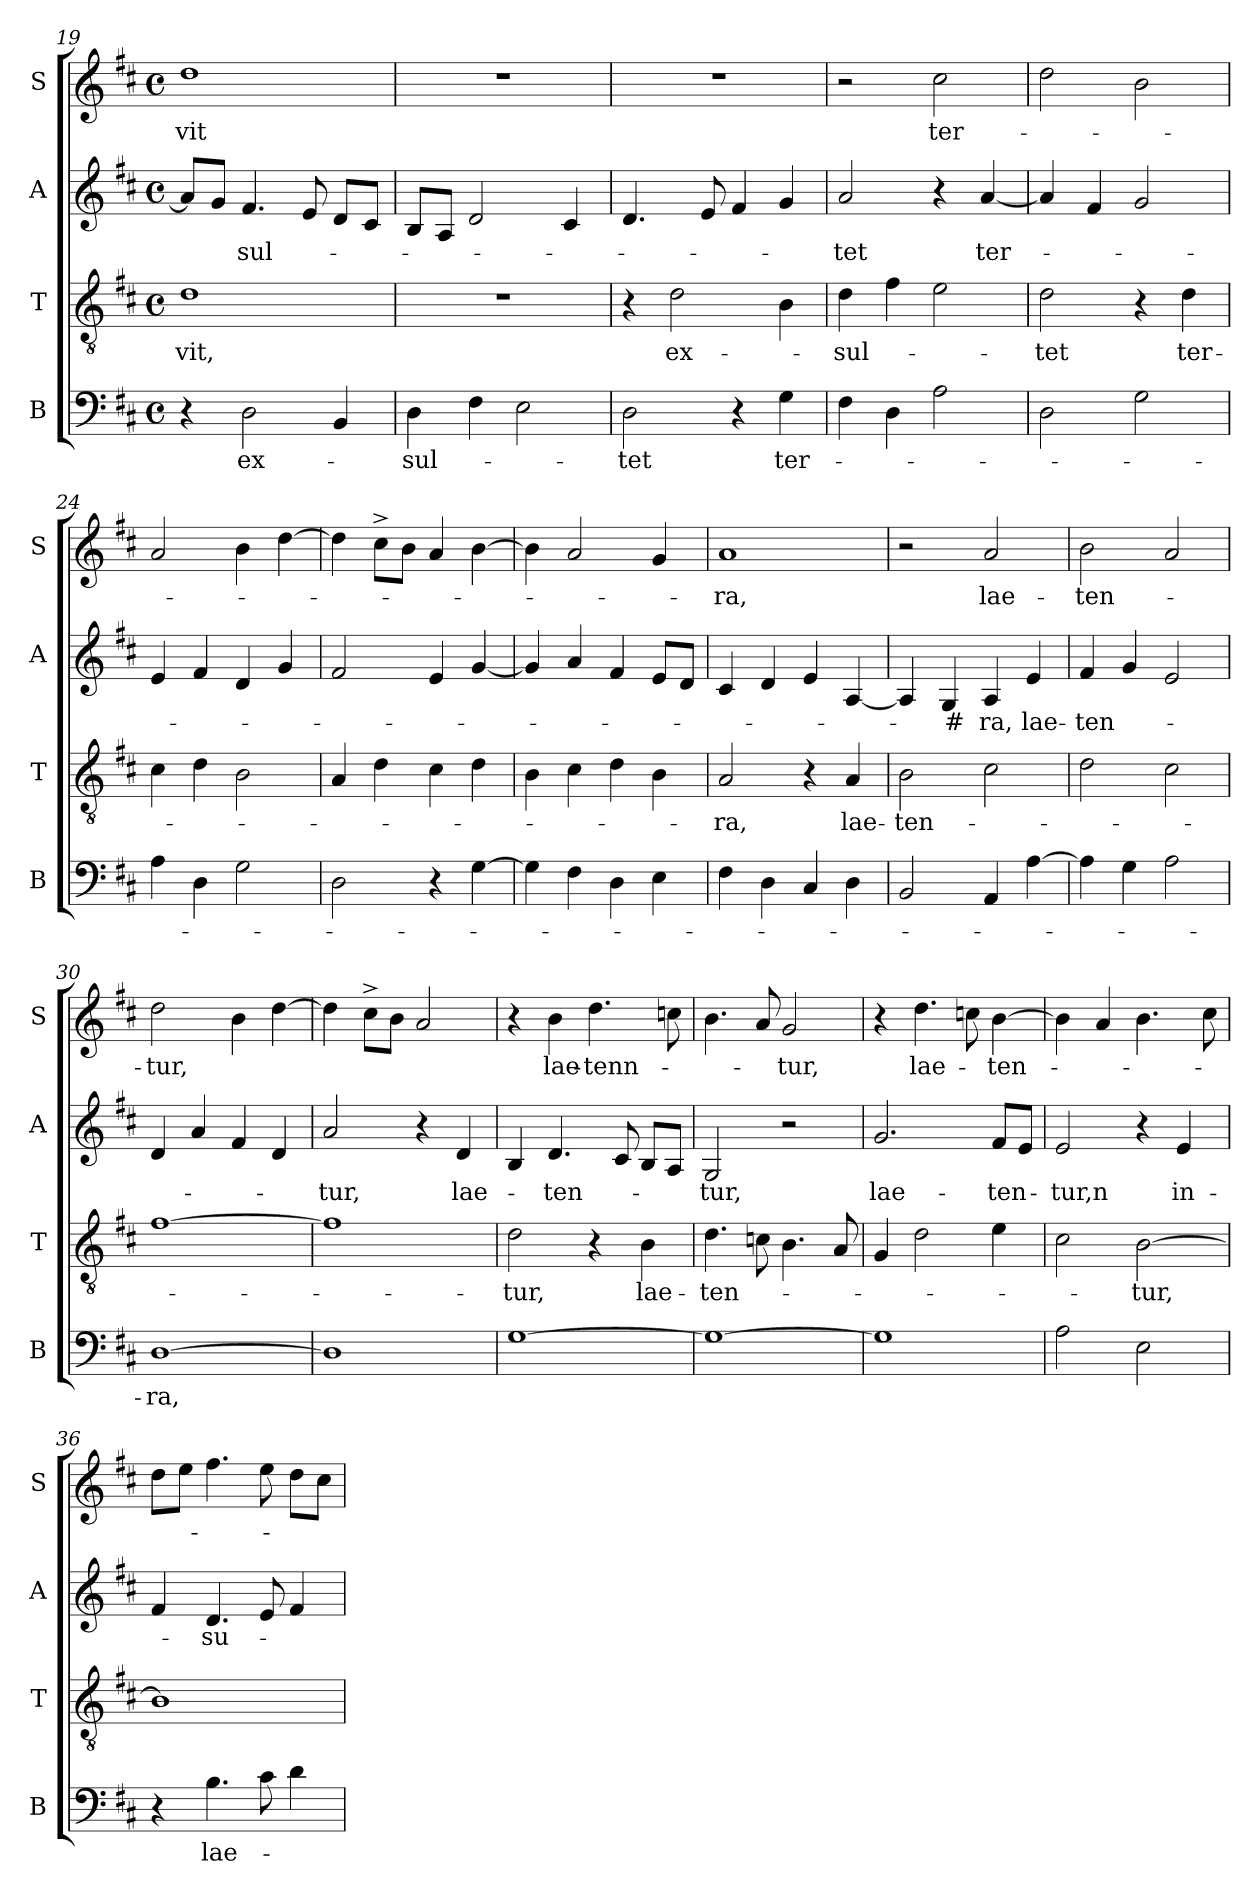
**kern	**text	**kern	**text	**kern	**text	**kern	**text
*part4	*part4	*part3	*part3	*part2	*part2	*part1	*part1
*staff4	*staff4	*staff3	*staff3	*staff2	*staff2	*staff1	*staff1
*I"B	*	*I"T	*	*I"A	*	*I"S	*
*I'B	*	*I'T	*	*I'A	*	*I'S	*
*clefF4	*	*clefGv2	*	*clefG2	*	*clefG2	*
*k[f#c#]	*	*k[f#c#]	*	*k[f#c#]	*	*k[f#c#]	*
*D:	*	*D:	*	*D:	*	*D:	*
*M4/4	*	*M4/4	*	*M4/4	*	*M4/4	*
*met(c)	*	*met(c)	*	*met(c)	*	*met(c)	*
=19	=19	=19	=19	=19	=19	=19	=19
!	!	!	!LO:LY:b	!	!	!	!LO:LY:b
4r	.	1d	-vit,	8a/L]	.	1dd	-vit
.	.	.	.	8g/J	.	.	.
!	!LO:LY:b	!	!	!	!LO:LY:b	!	!
2D\	ex-	.	.	4.f#/	-sul-	.	.
.	.	.	.	8e/	.	.	.
4BB/	.	.	.	8d/L	.	.	.
.	.	.	.	8c#/J	.	.	.
=20	=20	=20	=20	=20	=20	=20	=20
!	!LO:LY:b	!	!	!	!	!	!
4D\	-sul-	1r	.	8B/L	.	1r	.
.	.	.	.	8A/J	.	.	.
4F#\	.	.	.	2d/	.	.	.
2E\	.	.	.	.	.	.	.
.	.	.	.	4c#/	.	.	.
=21	=21	=21	=21	=21	=21	=21	=21
!	!LO:LY:b	!	!	!	!	!	!
2D\	-tet	4r	.	4.d/	.	1r	.
!	!	!	!LO:LY:b	!	!	!	!
.	.	2d\	ex-	.	.	.	.
.	.	.	.	8e/	.	.	.
4r	.	.	.	4f#/	.	.	.
!	!LO:LY:b	!	!	!	!	!	!
4G\	ter-	4B\	.	4g/	.	.	.
=22	=22	=22	=22	=22	=22	=22	=22
!	!	!	!LO:LY:b	!	!LO:LY:b	!	!
4F#\	.	4d\	-sul-	2a/	-tet	2r	.
4D\	.	4f#\	.	.	.	.	.
!	!	!	!	!	!	!	!LO:LY:b
2A\	.	2e\	.	4r	.	2cc#\	ter-
!	!	!	!	!	!LO:LY:b	!	!
.	.	.	.	[<4a/	ter-	.	.
=23	=23	=23	=23	=23	=23	=23	=23
!	!	!	!LO:LY:b	!	!	!	!
2D\	.	2d\	-tet	4a/]	.	2dd\	.
.	.	.	.	4f#/	.	.	.
2G\	.	4r	.	2g/	.	2b\	.
!	!	!	!LO:LY:b	!	!	!	!
.	.	4d\	ter-	.	.	.	.
=24	=24	=24	=24	=24	=24	=24	=24
4A\	.	4c#\	.	4e/	.	2a/	.
4D\	.	4d\	.	4f#/	.	.	.
2G\	.	2B\	.	4d/	.	4b\	.
.	.	.	.	4g/	.	[<4dd\	.
!!LO:LB:g=z
=25	=25	=25	=25	=25	=25	=25	=25
2D\	.	4A/	.	2f#/	.	4dd\]	.
.	.	4d\	.	.	.	8cc#^>\L	.
.	.	.	.	.	.	8b\J	.
4r	.	4c#\	.	4e/	.	4a/	.
[>4G\	.	4d\	.	[<4g/	.	[>4b\	.
=26	=26	=26	=26	=26	=26	=26	=26
4G\]	.	4B\	.	4g/]	.	4b\]	.
4F#\	.	4c#\	.	4a/	.	2a/	.
4D\	.	4d\	.	4f#/	.	.	.
4E\	.	4B\	.	8e/L	.	4g/	.
.	.	.	.	8d/J	.	.	.
=27	=27	=27	=27	=27	=27	=27	=27
!	!	!	!LO:LY:b	!	!	!	!LO:LY:b
4F#\	.	2A/	-ra,	4c#/	.	1a	-ra,
4D\	.	.	.	4d/	.	.	.
4C#/	.	4r	.	4e/	.	.	.
!	!	!	!LO:LY:b	!	!	!	!
4D\	.	4A/	lae-	[<4A/	.	.	.
=28	=28	=28	=28	=28	=28	=28	=28
!	!	!	!LO:LY:b	!	!	!	!
2BB/	.	2B\	-ten-	4A/]	.	2r	.
!	!	!	!	!	!LO:LY:b	!	!
.	.	.	.	4G/	-#	.	.
!	!	!	!	!	!LO:LY:b	!	!LO:LY:b
4AA/	.	2c#\	.	4A/	ra,	2a/	lae-
!	!	!	!	!	!LO:LY:b	!	!
[>4A\	.	.	.	4e/	lae-	.	.
=29	=29	=29	=29	=29	=29	=29	=29
!	!	!	!	!	!LO:LY:b	!	!LO:LY:b
4A\]	.	2d\	.	4f#/	-ten-	2b\	-ten-
4G\	.	.	.	4g/	.	.	.
2A\	.	2c#\	.	2e/	.	2a/	.
=30	=30	=30	=30	=30	=30	=30	=30
!	!LO:LY:b	!	!	!	!	!	!LO:LY:b
[>1D	-ra,	[>1f#	.	4d/	.	2dd\	-tur,
.	.	.	.	4a/	.	.	.
.	.	.	.	4f#/	.	4b\	.
.	.	.	.	4d/	.	[>4dd\	.
=31	=31	=31	=31	=31	=31	=31	=31
!	!	!	!	!	!LO:LY:b	!	!
1D]	.	1f#]	.	2a/	-tur,	4dd\]	.
.	.	.	.	.	.	8cc#^>\L	.
.	.	.	.	.	.	8b\J	.
.	.	.	.	4r	.	2a/	.
!	!	!	!	!	!LO:LY:b	!	!
.	.	.	.	4d/	lae-	.	.
!!LO:LB:g=z
=32	=32	=32	=32	=32	=32	=32	=32
!	!	!	!LO:LY:b	!	!	!	!
[>1G	.	2d\	-tur,	4B/	.	4r	.
!	!	!	!	!	!LO:LY:b	!	!LO:LY:b
.	.	.	.	4.d/	-ten-	4b\	lae-
!	!	!	!	!	!	!	!LO:LY:b
.	.	4r	.	.	.	4.dd\	-tenn-
.	.	.	.	8c#/	.	.	.
!	!	!	!LO:LY:b	!	!	!	!
.	.	4B\	lae-	8B/L	.	.	.
.	.	.	.	8A/J	.	8cc\	.
=33	=33	=33	=33	=33	=33	=33	=33
!	!	!	!LO:LY:b	!	!LO:LY:b	!	!
1G_	.	4.d\	-ten-	2G/	-tur,	4.b\	.
.	.	8c\	.	.	.	8a/	.
!	!	!	!	!	!	!	!LO:LY:b
.	.	4.B\	.	2r	.	2g/	-tur,
.	.	8A/	.	.	.	.	.
=34	=34	=34	=34	=34	=34	=34	=34
!	!	!	!	!	!LO:LY:b	!	!
1G]	.	4G/	.	2.g/	lae-	4r	.
!	!	!	!	!	!	!	!LO:LY:b
.	.	2d\	.	.	.	4.dd\	lae-
.	.	.	.	.	.	8cc\	.
!	!	!	!	!	!LO:LY:b	!	!LO:LY:b
.	.	4e\	.	8f#/L	-ten-	[>4b\	-ten-
.	.	.	.	8e/J	.	.	.
=35	=35	=35	=35	=35	=35	=35	=35
!	!	!	!	!	!LO:LY:b:rj	!	!
2A\	.	2c#\	.	2e/	-tur,n	4b\]	.
.	.	.	.	.	.	4a/	.
!	!	!	!LO:LY:b	!	!	!	!
2E\	.	[>2B\	-tur,	4r	.	4.b\	.
!	!	!	!	!	!LO:LY:b	!	!
.	.	.	.	4e/	in-	.	.
.	.	.	.	.	.	8cc#\	.
=36	=36	=36	=36	=36	=36	=36	=36
4r	.	1B]	.	4f#/	.	8dd\L	.
.	.	.	.	.	.	8ee\J	.
!	!LO:LY:b	!	!	!	!LO:LY:b	!	!
4.B\	lae-	.	.	4.d/	-su-	4.ff#\	.
8c#\	.	.	.	8e/	.	8ee\	.
4d\	.	.	.	4f#/	.	8dd\L	.
.	.	.	.	.	.	8cc#\J	.
=	=	=	=	=	=	=	=
*-	*-	*-	*-	*-	*-	*-	*-
